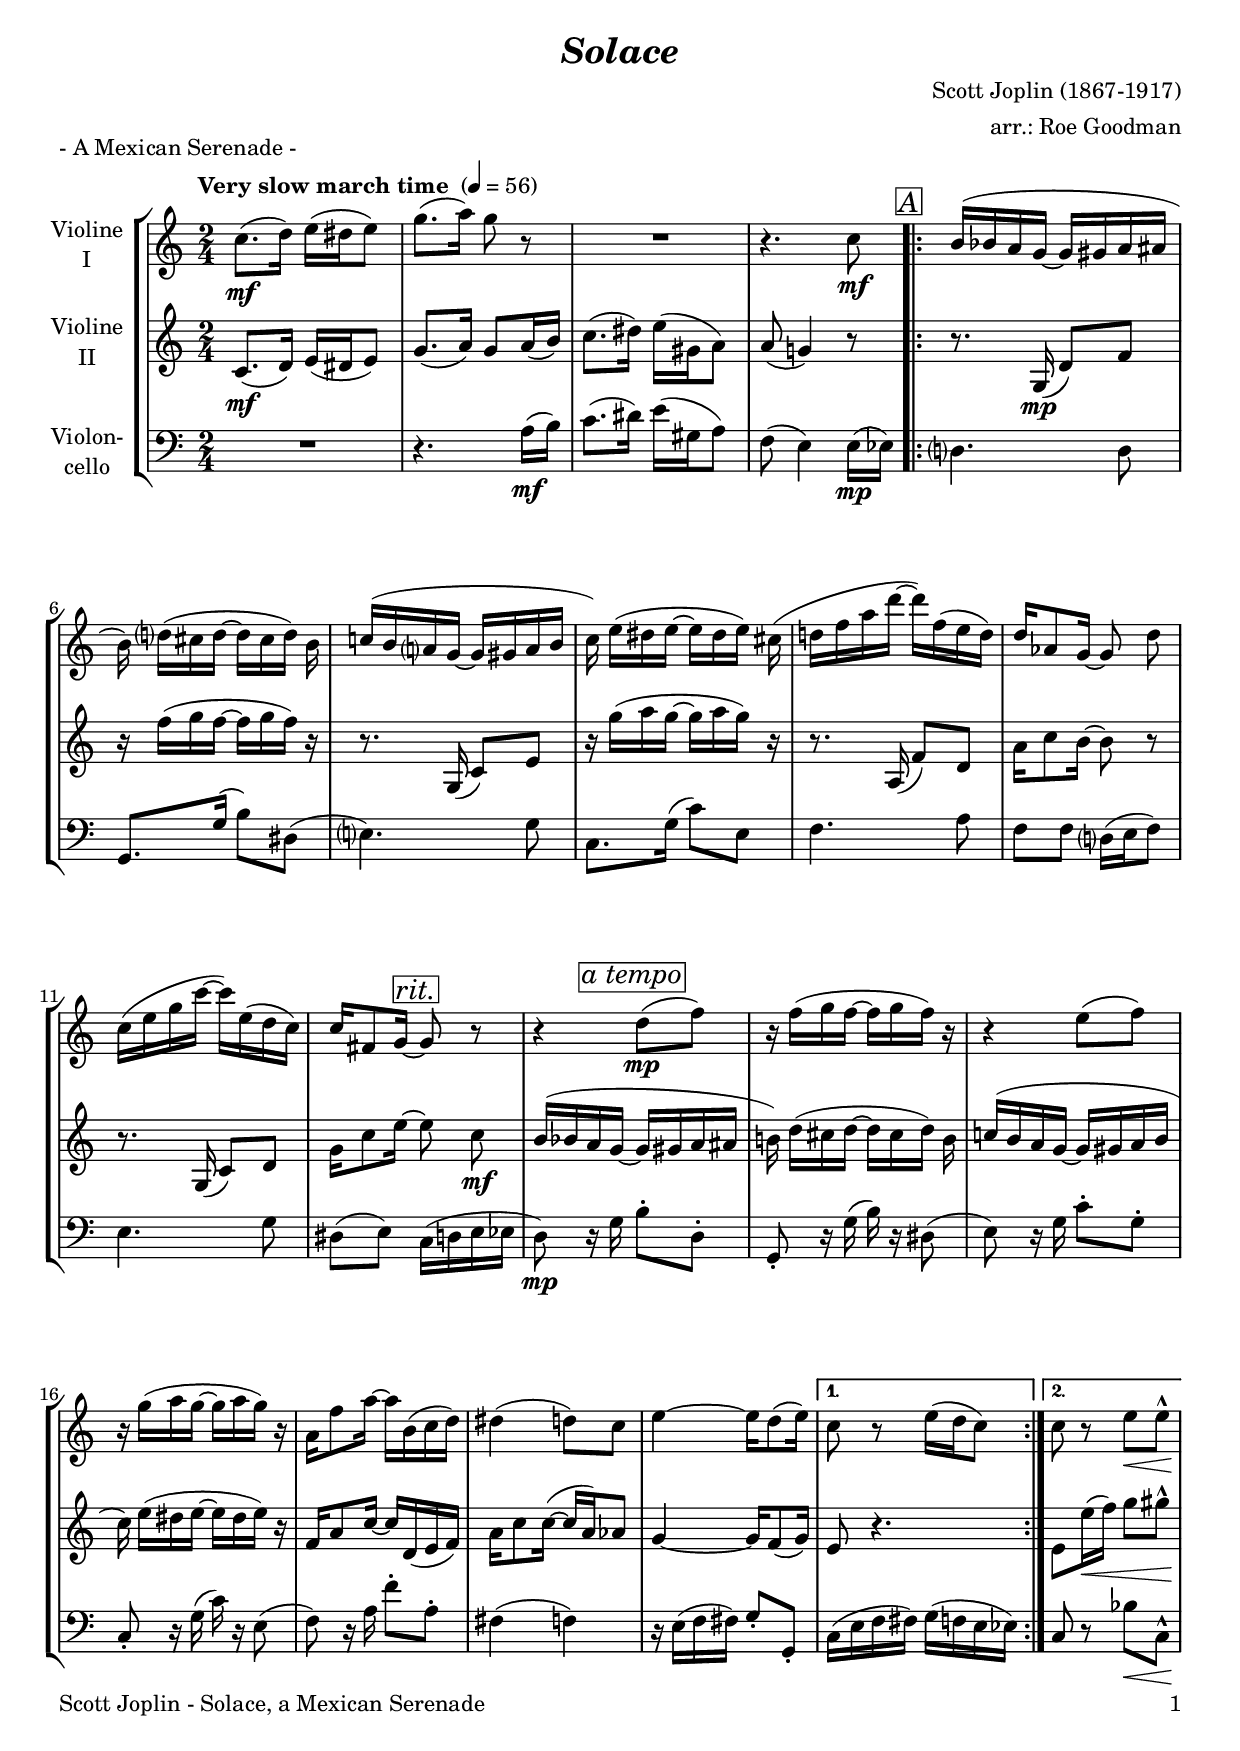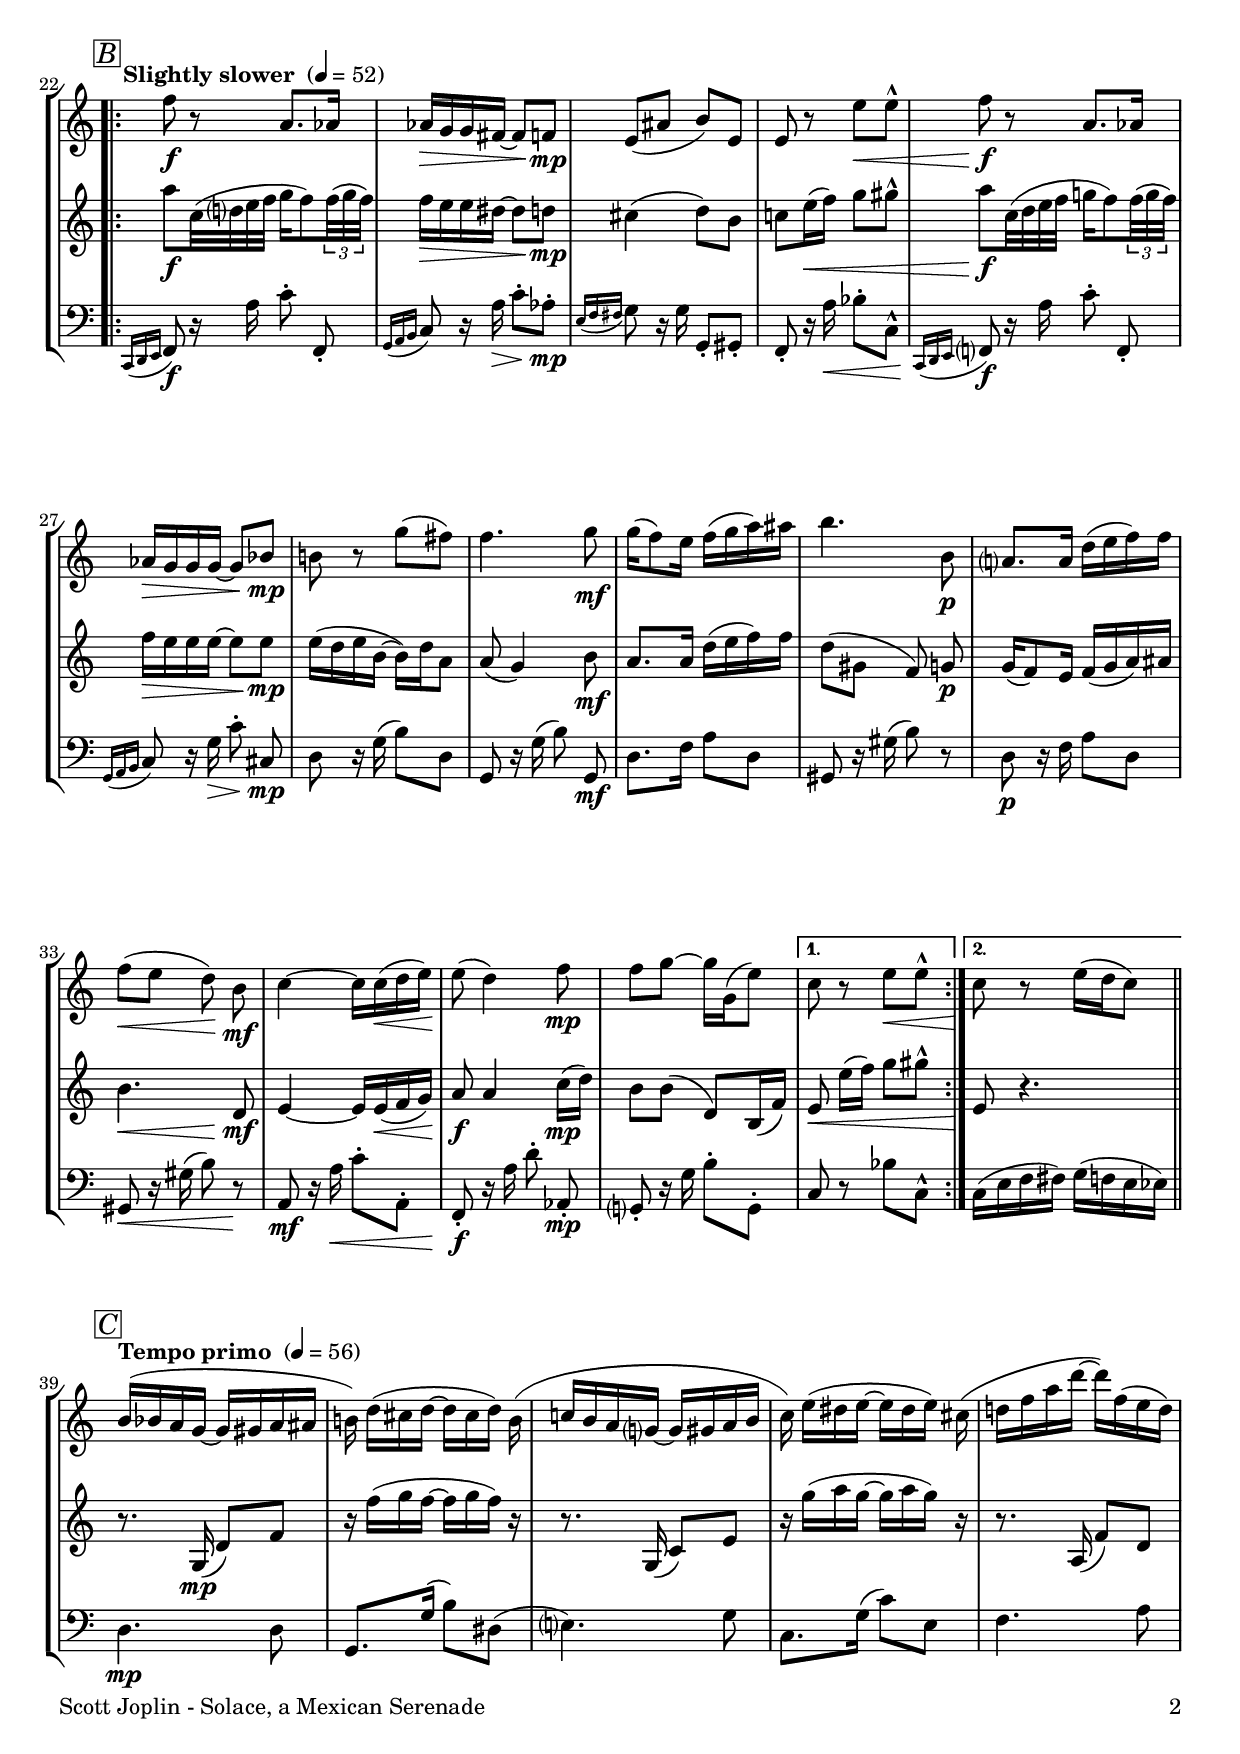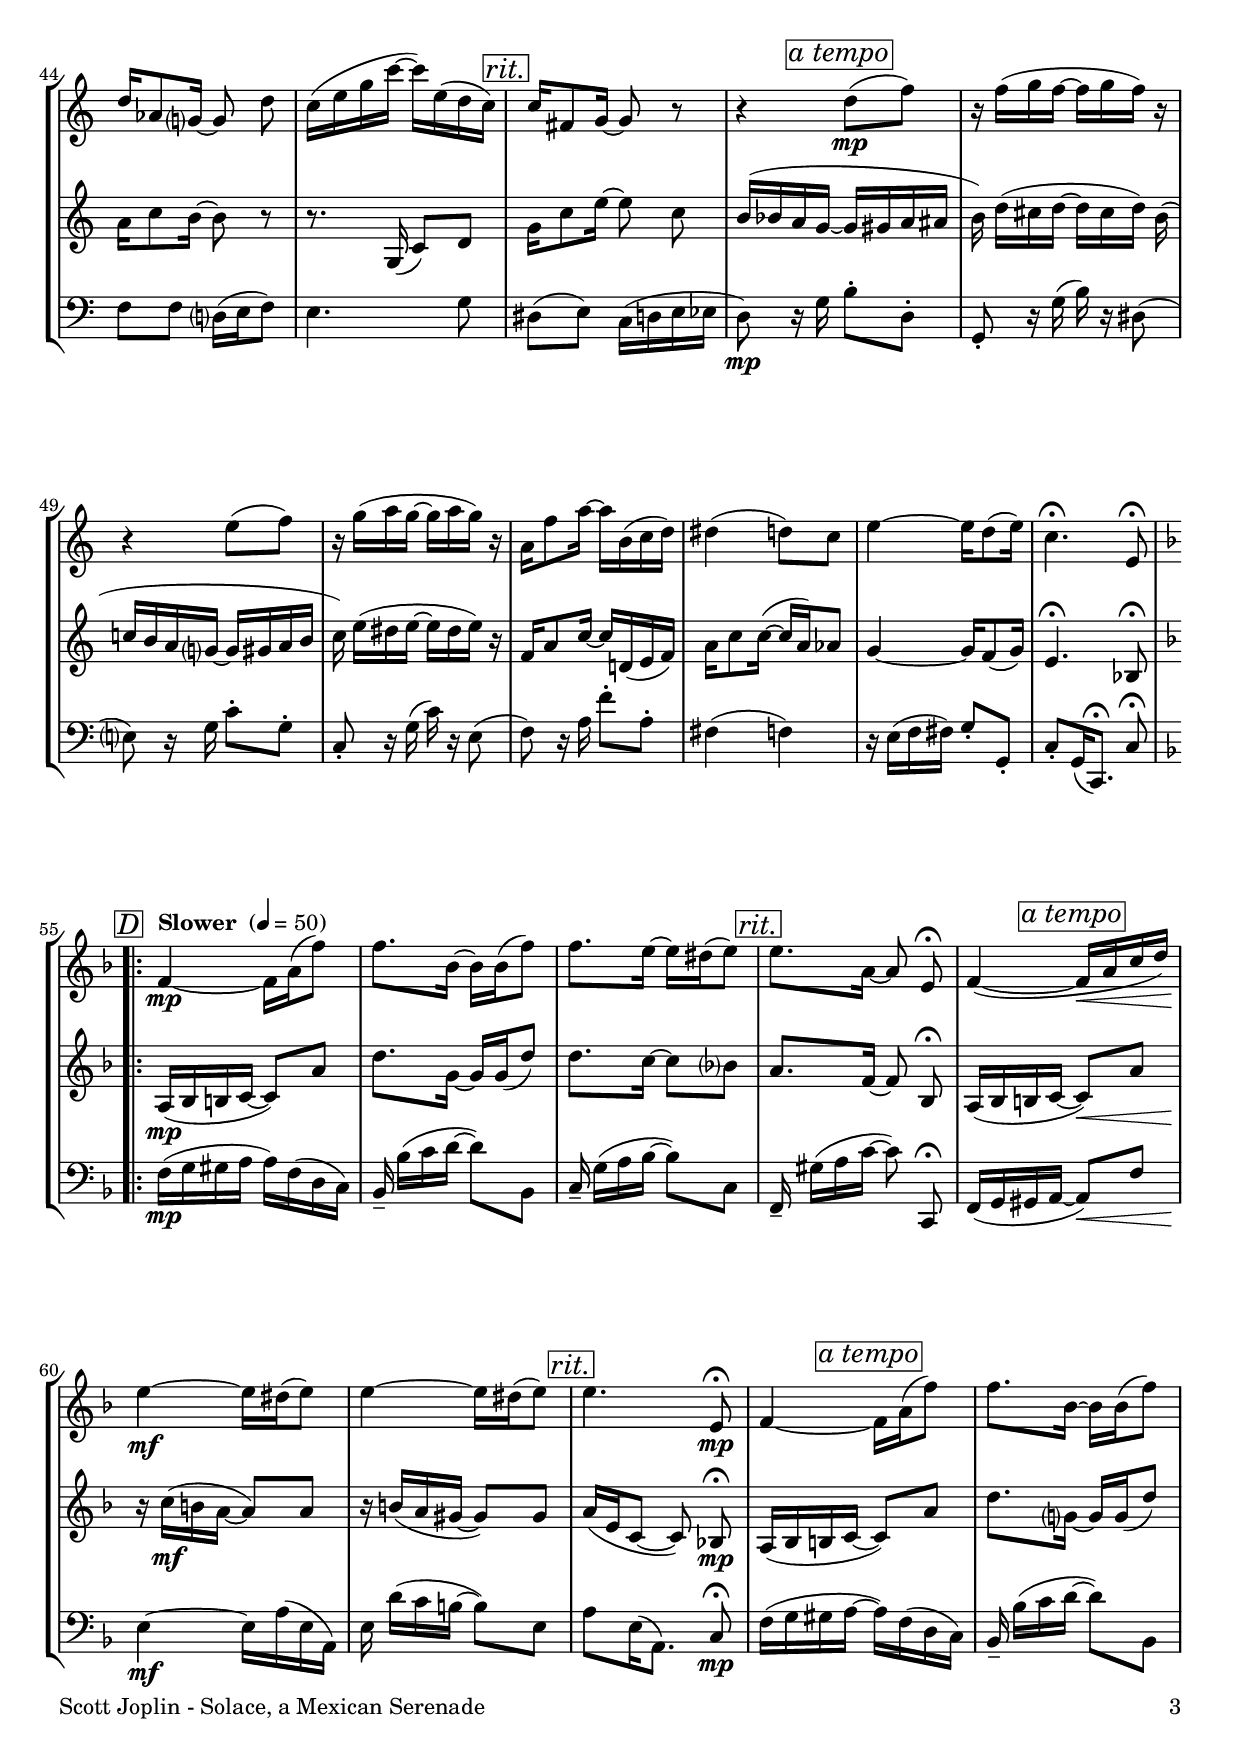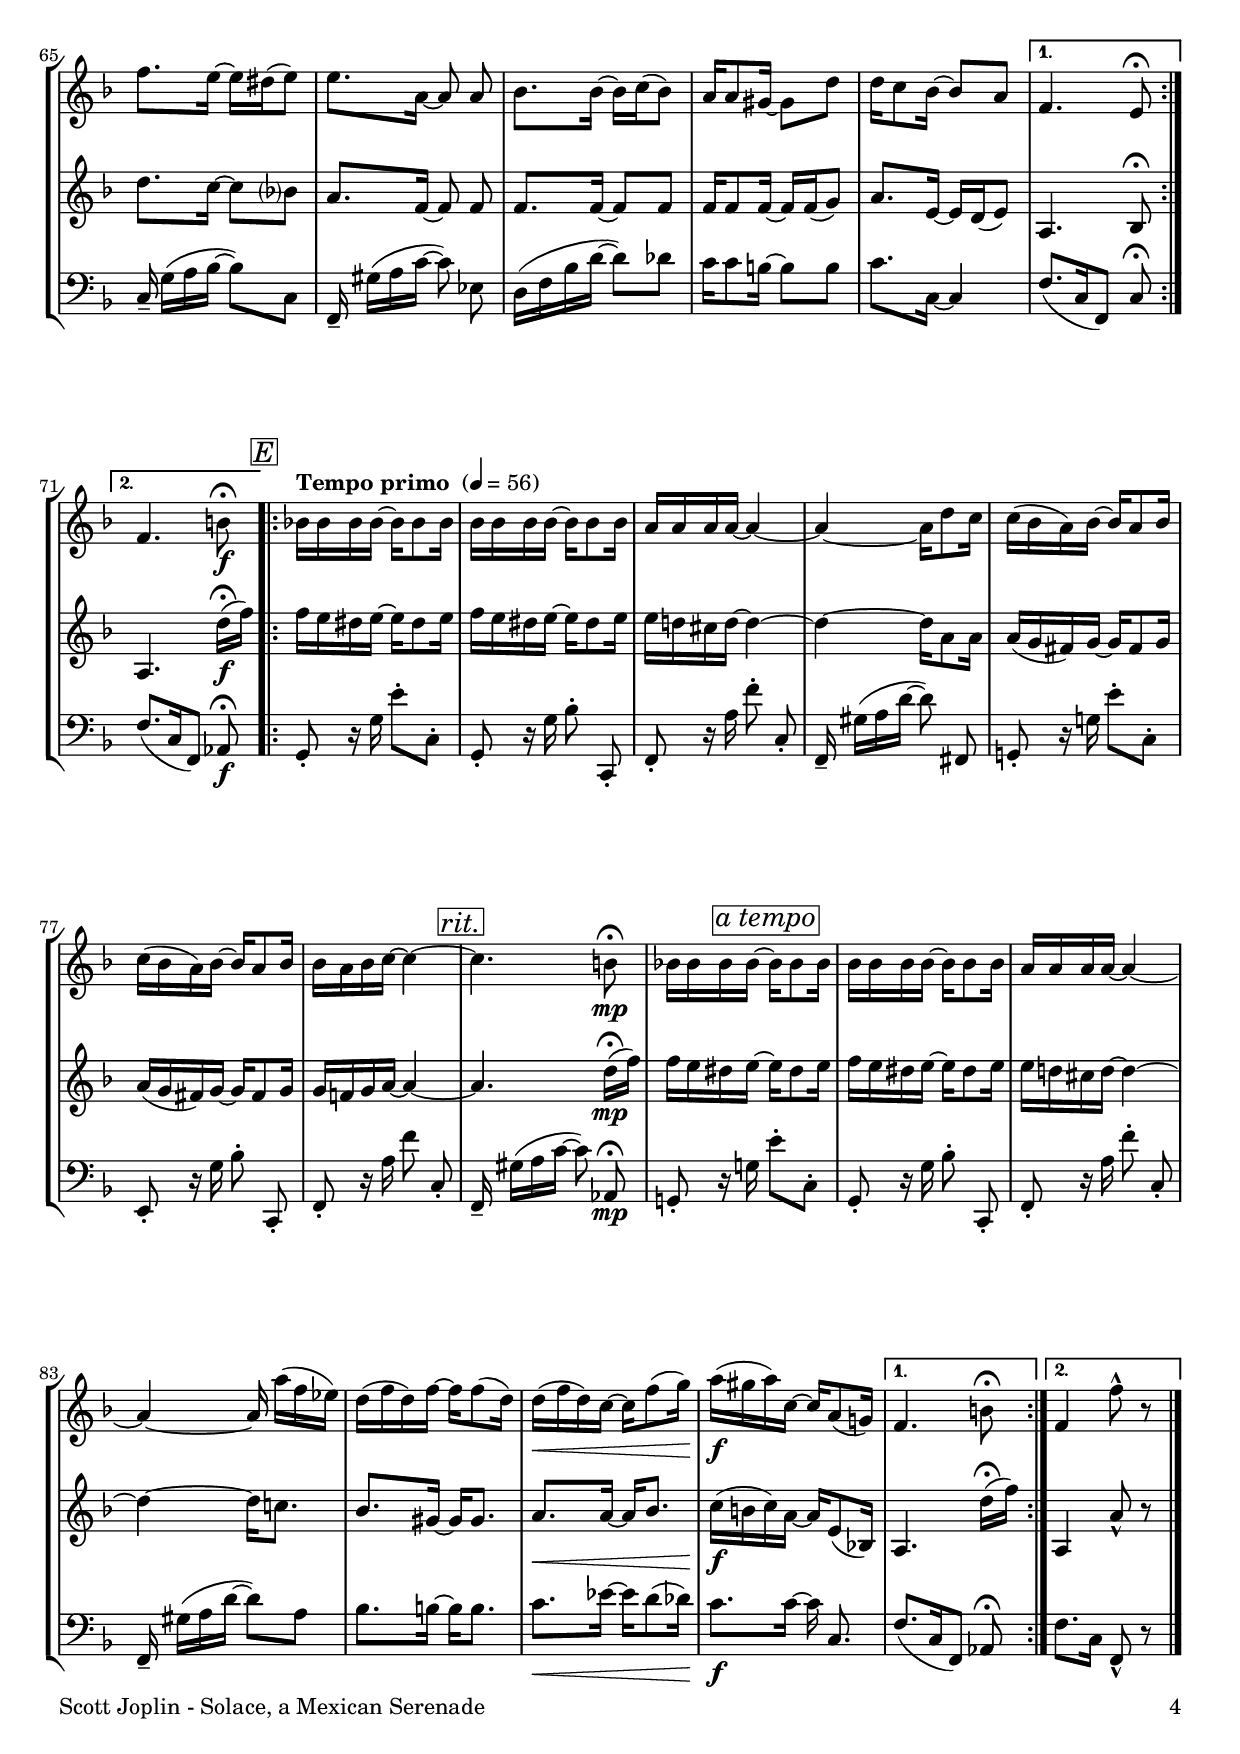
\version "2.24.4"
\include "deutsch.ly"
  
#(set-global-staff-size 19.5)

\header {
  title     = \markup \bold \italic "Solace"
  composer  = "Scott Joplin (1867-1917)"
  arranger  = "arr.: Roe Goodman"
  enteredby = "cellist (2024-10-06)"
  piece     = "- A Mexican Serenade -"
}

voiceconsts = {
  \key d \major
  \time 2/4
  \clef "treble"
  \numericTimeSignature
  \compressEmptyMeasures
% Set default beaming for all staves
%  \set Timing.beamExceptions = #'()
%  \set Timing.baseMoment     = #(ly:make-moment 1 4)
%  \set Timing.beatStructure  = #'(1 1 1 1)
  \tempo "Very slow march time " 4=56
}

mivl = "violin"
miva = "viola"
mipz = "pizzicato strings"
mivc = "cello"

boxa = \mark \markup \box \italic "A"
boxb = { \mark \markup \box \italic "B"
	 \tempo "Slightly slower "  4=52 }
boxc = { \bar "||" \mark \markup \box \italic "C"
	 \tempo "Tempo primo " 4=56 }
boxd = { \mark \markup \box \italic "D"
	 \tempo "Slower "  4=50 \key g \major }
boxe = { \mark \markup \box \italic "E"
	 \tempo "Tempo primo " 4=56 }

atem = \mark \markup \box \italic "a tempo"
rit  = \mark \markup \box \italic "rit."
semp = \markup \bold \italic "sempre"

va = \relative c'' {
  \voiceconsts

  d8.(\mf e16) fis( eis fis8)
  a8.( h16) a8 r
  R2
  r4. d,8\mf
  \repeat volta 2 {
    \boxa
    cis16( c h a~ a ais h his

    cis) e?([ dis e]~ e[ dis e]) cis
    d!( cis h? a~ a ais h cis
    d) fis([ eis fis]~ fis[ eis fis]) dis(
    e! g h e~ e) g,( fis e)
    e b8 a16~ a8 \noBeam e'

    d16( fis a d~ d) fis,( e d)
    d gis,8 a16~ \rit a8 r
    r4 \atem e'8(\mp g)
    r16 g( a g~ g a g) r
    r4 fis8( g)

    r16 a( h a~ a h a) r
    h, g'8 h16~ h cis,( d e)
    eis4( e8) d
    fis4~ fis16 e8( fis16)
  }
  \alternative {
    { d8 r fis16( e d8) }
    { d r fis\< fis-^ }
  }

  \repeat volta 2 {
    \boxb \grace s8.
    g8\!\f r h,8. b16
    b\> a a gis~ gis8\! g\mp
    fis( his cis) fis,
    fis r fis'\< fis-^
    g\!\f r h,8. b16

    b\> a a a~ a8 c\!\mp
    cis! r a'( gis)
    g4. a8\mf
    a16( g8) fis16 g( a h) his
    cis4. cis,8\p
    h?8. h16  e( fis g) g

    g8(\< fis e)\! \noBeam cis\mf
    d4~ d16 d(\< e fis)
    fis8(\! e4) g8\mp
    g a~ a16 a,( fis'8)
  }
  \alternative {
    { d r fis\< fis-^ }
    { d\! r fis16( e d8) }
  } \boxc

  cis16( c h a~ a ais h his
  cis!) e([ dis e]~ e[ dis e]) cis(
  d! cis h a?~ a ais h cis
  d) fis([ eis fis]~ fis[ eis fis]) dis(
  e! g h e~ e) g,( fis e)

  e b8 a?16~ a8 \noBeam e'
  d16( fis a d~ d) fis,( e d) \rit
  d gis,8 a16~ a8 r
  r4 \atem e'8(\mp g)
  r16 g( a g~ g a g) r

  r4 fis8( g)
  r16 a( h a~ a h a) r
  h, g'8 h16~ h cis,( d e)
  eis4( e8 ) d
  fis4~ fis16 e8( fis16)

  d4.\fermata fis,8\fermata
  \repeat volta 2 {
    \boxd
    g4~\mp g16 h( g'8)
    g8. c,16~ c c( g'8)
    g8. fis16~ fis eis( fis8) \rit
    fis8. h,16~ h8 \noBeam fis\fermata

    g4(~ \atem g16\< h d e)
    fis4~\!\mf fis16 eis( fis8)
    fis4~ fis16 eis( fis8) \rit
    fis4. fis,8\fermata\mp
    g4~ \atem g16 h( g'8)
    g8. c,16~ c c( g'8)

    g8. fis16~ fis eis( fis8)
    fis8. h,16~ h8 \noBeam h
    c8. c16~ c d( c8)
    h16 h8 ais16~ ais8 e'
    e16 d8 c16~ c8 h
  }
  \alternative {
    { g4. fis8\fermata }
    { g4. cis8\fermata\f }
  }

  \repeat volta 2 {
    \boxe
    c!16 c c c~ c c8 c16
    c c c c~ c c8 c16
    h h h h~ h4~
    h~ h16 e8 d16
    d( c h) c~ c h8 c16

    d( c h) c~ c h8 c16
    c h c d~ d4~ \rit
    d4. cis8\fermata\mp
    c!16 c c c~ \atem c c8 c16
    c c c c~ c c8 c16
    h h h h~ h4~

    h~ h16 \noBeam h'( g f)
    e( g e) g~ g g8( e16)
    e(\< g e) d~ d g8( a16)
    h(\!\f ais h) d,~ d h8( a!16)
  }
  \alternative {
    { g4. cis8\fermata }
    { g4 g'8-^ r }
  } \bar "|."
}

vb = \relative c' {
  \voiceconsts

  d8.(\mf e16) fis( eis fis8)
  a8.( h16) a8 h16( cis)
  d8.( eis16) fis( ais, h8)
  h( a!4) r8
  \repeat volta 2 {
    r8. a,16(\mp e'8) g

    r16 g'( a g~ g a g) r
    r8. a,,16( d8) fis
    r16 a'( h a~ a h a) r
    r8. h,,16( g'8) e
    h'16 d8 cis16~ cis8 r

    r8. a,16( d8) e
    a16 d8 fis16~ \rit fis8 \noBeam d\mf
    cis16( c h a~ \atem a ais h his
    cis!) e([ dis e]~ e[ dis e]) cis
    d!( cis h a~ a ais h cis

    d) fis([ eis fis]~ fis eis fis) r
    g, h8 d16~ d e,( fis g)
    h d8 d16(~ d h) b8
    a4~ a16 g8( a16)
  }
  \alternative {
    { fis8 r4. }
    { fis8 fis'16(\< g) a8 ais-^ }
  }

  \repeat volta 2 {
    \boxb \grace s8.
    h8\!\f d,32( e? fis g a16 g8) \tuplet 3/2 16 { g32( a g) }
    g16\> fis fis eis~ eis8\! e\mp
    dis4( e8) cis
    d! fis16(\< g) a8 ais-^
    h\!\f d,32( e fis g a!16 g8) \tuplet 3/2 8 { g32( a g) }

    g16\> fis fis fis~ fis8\! fis\mp
    fis16( e fis cis~ cis) e h8
    h( a4) cis8\mf
    h8. h16 e( fis g) g
    e8( ais, g) \noBeam a\p
    a16( g8) fis16 g( a h) his

    cis4.\< e,8\!\mf
    fis4~ fis16 fis(\< g a)
    h8\!\f h4 d16(\mp e)
    cis8 cis( e,) cis16( g')
  }
  \alternative {
    { fis8\< fis'16([ g]) a8 ais-^ }
    { fis,\! r4. }
  } \boxc
  
  r8. a,16(\mp e'8) g
  r16 g'( a g~ g a g) r
  r8. a,,16( d8) fis
  r16 a'( h a~ a h a) r
  r8. h,,16( g'8) e

  h'16 d8 cis16~ cis8 r
  r8. a,16( d8) e \rit
  a16 d8 fis16~ fis8 \noBeam d
  cis16( c h a~ \atem a ais h his
  cis) e([ dis e]~ e[ dis e]) cis(

  d! cis h a?~ a ais h cis
  d) fis([ eis fis]~ fis eis fis) r
  g, h8 d16~ d e,!( fis g)
  h d8 d16(~ d h) b8
  a4~ a16 g8( a16)

  fis4.\fermata c8\fermata
  \repeat volta 2 {
    \boxd
    h16(\mp c cis d~ d8) h'
    e8. a,16~ a a( e'8)
    e8. d16~ d8 c? \rit
    h8. g16~ g8 \noBeam c,\fermata

    h16( c cis d~ \atem d8)\< h'
    r16\! d(\mf cis h~ h8) h
    r16 cis( h ais~ ais8) ais \rit
    h16( fis d8~ d) \noBeam c!\fermata\mp
    h16( c cis d~ \atem d8) h'
    e8. a,?16~ a a( e'8)

    e8. d16~ d8 c?
    h8. g16~ g8 \noBeam g
    g8. g16~ g8 g
    g16 g8 g16~ g g( a8)
    h8. fis16~ fis e( fis8)
  }
  \alternative {
    { h,4. c8\fermata }
    { h4. e'16(\fermata\f g) }
  }

  \repeat volta 2 {
    \boxe
    g fis eis fis~ fis eis8 fis16
    g fis eis fis~ fis eis8 fis16
    fis e! dis e~ e4~
    e~ e16 h8 h16
    h( a gis) a~ a gis8 a16

    h( a gis) a~ a gis8 a16
    a g! a h~ h4~ \rit
    h4. e16(\fermata\mp g)
    g fis eis fis~ \atem fis eis8 fis16
    g fis eis fis~ fis eis8 fis16
    fis e! dis e~ e4~

    e~ e16 d!8.
    c8. ais16~ ais ais8.
    h\< h16~ h c8.
    d16(\!\f cis d) h~ h fis8( c!16)
  }
  \alternative {
    { h4. e'16(\fermata g) }
    { h,,4 h'8-^ r }
  } \bar "|."
}

vc = \relative c' {
  \voiceconsts
  \clef "bass"

  R2
  r4. h16(\mf cis)
  d8.( eis16) fis( ais, h8)
  g( fis4) fis16(\mp f)
  \repeat volta 2 {
    \boxa
    e?4. e8

    a,8. a'16( cis8) eis,(
    fis?4.) a8
    d,8. a'16( d8) fis,
    g4. h8
    g g e?16( fis g8)

    fis4. a8
    eis( fis) \rit d16( e fis f
    e8)\mp r16 a \atem cis8-. e,-.
    a,-. r16 a'( cis) r eis,8(
    fis) r16 a d8-. a-.

    d,-. r16 a'( d) r fis,8(
    g) r16 h g'8-. h,-.
    gis4( g)
    r16 fis( g gis) a8-. a,-.
  }
  \alternative {
    { d16( fis g gis) a( g fis f) }
    { d8 r c'\< d,-^ }
  }

  \repeat volta 2 {
    \boxb
    \appoggiatura { d,16 e fis } g8\!\f r16 h' d8-. \noBeam g,,-.
    \appoggiatura { a16 h cis } d8 r16 h'\> d8-. b-.\!\mp
    \appoggiatura { fis16 g gis } a8 r16 a a,8[-. ais]-.
    g-. r16 h'\< c8[-. d,]-^
    \appoggiatura { d,16\! e fis } g?8\f r16 h' d8-. \noBeam g,,-.

    \appoggiatura { a16 h cis } d8 r16 a'\> d8-. \noBeam dis,\!\mp
    e r16 a( cis8) e,
    a, r16 a'( cis8) \noBeam a,\mf
    e'8. g16 h8 e,
    ais, r16 ais'( cis8) r
    e,\p r16 g h8 e,

    ais,\< r16 ais'( cis8) r\!
    h,\mf r16 h'\< d8-. h,-.
    g-.\!\f r16 h' e8-. \noBeam b,-.\mp
    a?-. r16 a' cis8-. a,-.
  }
  \alternative {
    { d r c' d,-^ }
    { d16( fis g gis) a( g fis f) }
  } \boxc

  e4.\mp e8
  a,8. a'16( cis8) eis,(
  fis?4.) a8
  d,8. a'16( d8) fis,
  g4. h8

  g g e?16( fis g8)
  fis4. a8 \rit
  eis( fis) d16( e fis f
  e8)\mp r16 a \atem cis8-. e,-.
  a,-. r16 a'( cis) r eis,8(

  fis?) r16 a d8-. a-.
  d,-. r16 a'( d) r fis,8(
  g) r16 h g'8-. h,-.
  gis4( g)
  r16 fis( g gis) a8-. a,-.
  d[-. a16( d,8.)]\fermata d'8\fermata
  \repeat volta 2 {
    \boxd
    g16(\mp a ais h h) g( e d)
    c-- c'([ d e]~ e8) c,
    d16-- a'([ h c]~ c8) d, \rit
    g,16-- ais'([ h d]~ d8) \noBeam d,,\fermata

    g16( a ais h~ \atem h8)\< g'
    fis4~\!\mf fis16 h( fis h,)
    fis' e'([ d cis]~ cis8) fis, \rit
    h[ fis16( h,8.)] d8\fermata\mp
    g16( a ais h~ \atem h) g( e d)
    c-- c'([ d e]~ e8) c,

    d16-- a'([ h c]~ c8) d,
    g,16-- ais'([ h d]~ d8) \noBeam f,
    e16( g c e~ e8) es
    d16 d8 cis16~ cis8 cis
    d8. d,16~ d4
  }
  \alternative {
    { g8.[( d16 g,8)] d'\fermata }
    { g8.[( d16 g,8)] b\fermata\f }
  }

  \repeat volta 2 {
    \boxe
    a-. r16 a' fis'8-. d,-.
    a-. r16 a' c8-. \noBeam d,,-.
    g-. r16 h' g'8-. \noBeam d,-.
    g,16-- ais'([ h e]~ e8) \noBeam gis,,
    a!-. r16 a'! fis'8-. d,-.

    fis,-. r16 a' c8-. \noBeam d,,-.
    g-. r16 h' g'8 \noBeam d,-. \rit
    g,16-- ais'([ h d]~ d8) \noBeam b,\fermata\mp
    a!-. r16 a'! \atem fis'8-. d,-.
    a-. r16 a' c8-. \noBeam d,,-.
    g-. r16 h' g'8-. \noBeam d,-.

    g,16-- ais'([ h e]~ e8) h
    c8. cis16~ cis cis8.
    d\< f16~ f e8( es16)
    d8.\!\f d16~ d \noBeam d,8.
  }
  \alternative {
    { g([ d16 g,8]) b\fermata }
    { g'8. d16 g,8-^r }
  } \bar "|."
}


music = \new StaffGroup <<
      \new Staff {
	\set Staff.midiInstrument = \mivl
	\set Staff.instrumentName = \markup \center-column { "Violine" "I" }
	\transpose d c { \va }
      }

      \new Staff {
	\set Staff.midiInstrument = \mivl
	\set Staff.instrumentName = \markup \center-column { "Violine" "II" }
	\transpose d c { \vb }
      }

      \new Staff {
	\set Staff.midiInstrument = \mivc
	\set Staff.instrumentName = \markup \center-column { "Violon-" "cello" }
	\transpose d c { \vc }
      }
>>

\book {
  \paper {
    print-page-number = ##t
    print-first-page-number = ##t
    ragged-last-bottom = ##f
    oddHeaderMarkup = \markup \null
    evenHeaderMarkup = \markup \null
    oddFooterMarkup = \markup {
      \fill-line {
        \if \should-print-page-number
        "Scott Joplin - Solace, a Mexican Serenade" \fromproperty #'page:page-number-string
      }
    }
    evenFooterMarkup = \oddFooterMarkup
  } \score {
    \music
    \layout {}
  }

  \score {
    \unfoldRepeats \music

    \midi {
      \context {
        \Score
      }
    }
  }
}
